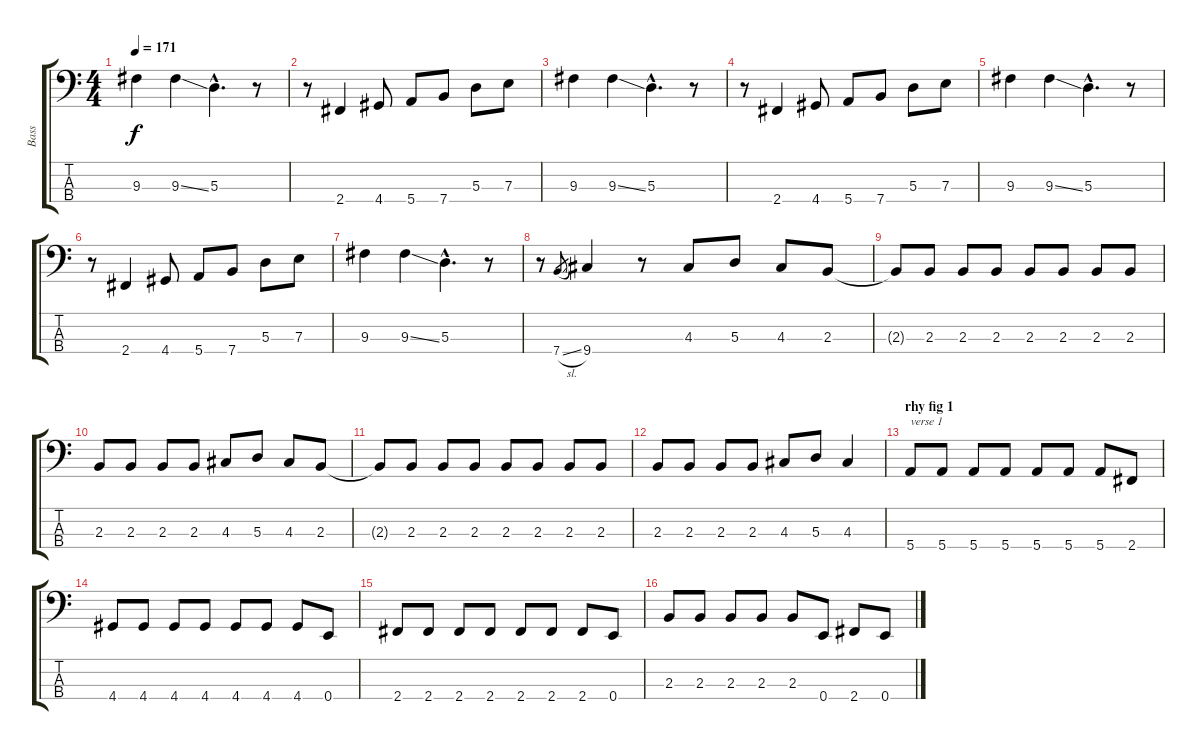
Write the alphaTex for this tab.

\track ("Bass" "Bass") {instrument electricbasspick}
\staff {score tabs}
\tuning (G2 D2 A1 E1) {hide}
\ts (4 4)
\tempo 171
\clef f4
\ks c
9.3.4{dy f instrument electricbasspick} 9.3{ss}.4 5.3{hac}.4{d} r.8 |
r.8 2.4.4 4.4.8 5.4.8 7.4.8 5.3.8 7.3.8 |
9.3.4 9.3{ss}.4 5.3{hac}.4{d} r.8 |
r.8 2.4.4 4.4.8 5.4.8 7.4.8 5.3.8 7.3.8 |
9.3.4 9.3{ss}.4 5.3{hac}.4{d} r.8 |
r.8 2.4.4 4.4.8 5.4.8 7.4.8 5.3.8 7.3.8 |
9.3.4 9.3{ss}.4 5.3{hac}.4{d} r.8 |
r.8 7.4{sl}.8{gr} 9.4.4 r.8 4.3.8 5.3.8 4.3.8 2.3.8 |
2.3{t}.8 2.3.8 2.3.8 2.3.8 2.3.8 2.3.8 2.3.8 2.3.8 |
2.3.8 2.3.8 2.3.8 2.3.8 4.3.8 5.3.8 4.3.8 2.3.8 |
2.3{t}.8 2.3.8 2.3.8 2.3.8 2.3.8 2.3.8 2.3.8 2.3.8 |
2.3.8 2.3.8 2.3.8 2.3.8 4.3.8 5.3.8 4.3.4 |
\section ("" "rhy fig 1")
5.4.8{txt "verse 1"} 5.4.8 5.4.8 5.4.8 5.4.8 5.4.8 5.4.8 2.4.8 |
4.4.8 4.4.8 4.4.8 4.4.8 4.4.8 4.4.8 4.4.8 0.4.8 |
2.4.8 2.4.8 2.4.8 2.4.8 2.4.8 2.4.8 2.4.8 0.4.8 |
2.3.8 2.3.8 2.3.8 2.3.8 2.3.8 0.4.8 2.4.8 0.4.8
